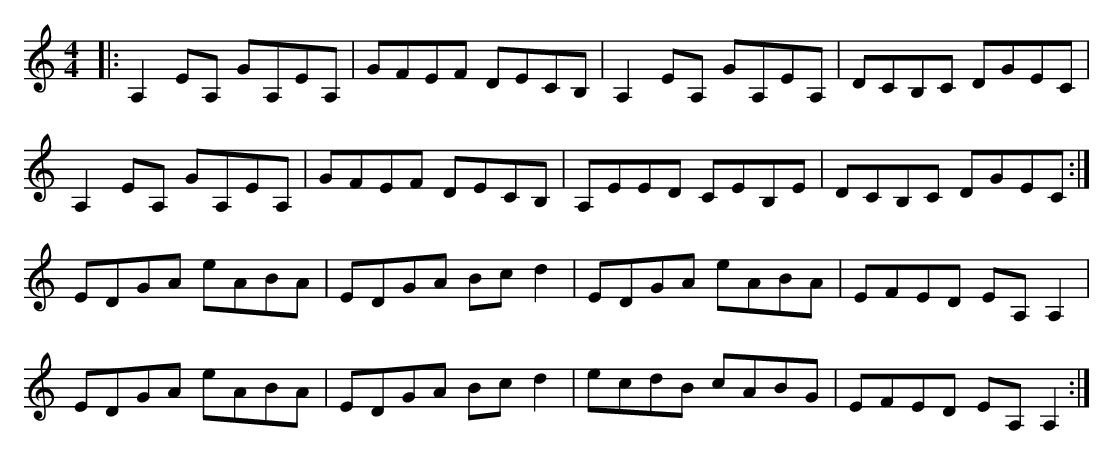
X:1
M:4/4
K:Amin
|:A,2EA, GA,EA,|GFEF DECB,|A,2EA, GA,EA,|DCB,C DGEC|
A,2EA, GA,EA,|GFEF DECB,|A,EED CEB,E|DCB,C DGEC:|
EDGA eABA|EDGA Bcd2|EDGA eABA|EFED EA,A,2|
EDGA eABA|EDGA Bcd2|ecdB cABG|EFED EA,A,2:|
